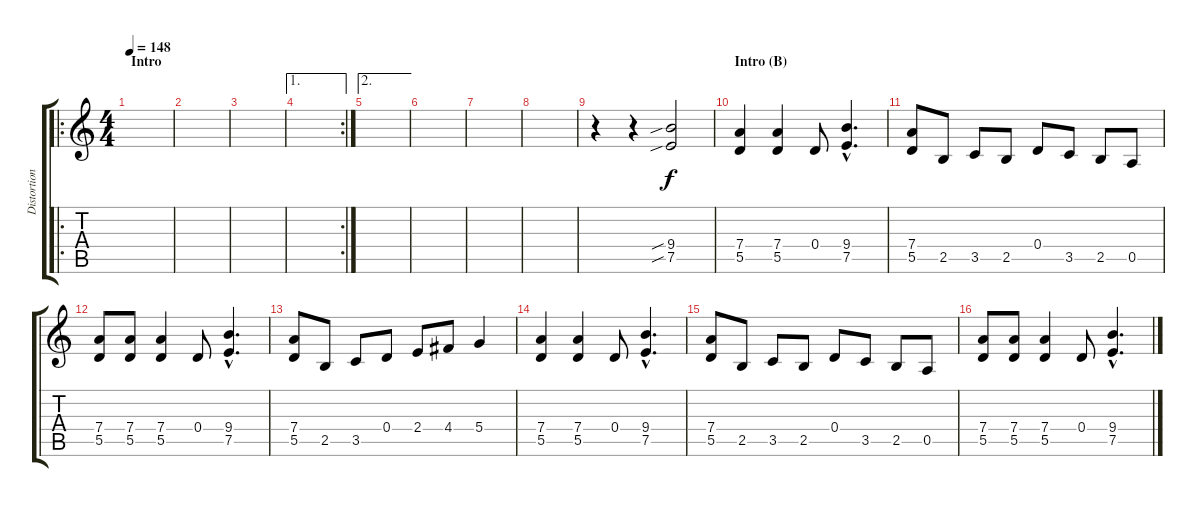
\track ("Distortion Guitar" "Distortion") {instrument distortionguitar}
\staff {score tabs}
\tuning (E4 B3 G3 D3 A2 E2) {hide}
\ro
\ts (4 4)
\section ("" "Intro")
\tempo 148
\clef g2
\ks c
|
|
|
\ae 1
\rc 2
|
\ae 2
|
|
|
|
r.4 r.4 (9.4{sib} 7.5{sib}).2 |
\section ("" "Intro (B)")
(7.4 5.5).4 (7.4 5.5).4 0.4.8 (9.4{hac} 7.5{hac}).4{d} |
(7.4 5.5).8 2.5.8 3.5.8 2.5.8 0.4.8 3.5.8 2.5.8 0.5.8 |
(7.4 5.5).8 (7.4 5.5).8 (7.4 5.5).4 0.4.8 (9.4{hac} 7.5{hac}).4{d} |
(7.4 5.5).8 2.5.8 3.5.8 0.4.8 2.4.8 4.4.8 5.4.4 |
(7.4 5.5).4 (7.4 5.5).4 0.4.8 (9.4{hac} 7.5{hac}).4{d} |
(7.4 5.5).8 2.5.8 3.5.8 2.5.8 0.4.8 3.5.8 2.5.8 0.5.8 |
(7.4 5.5).8 (7.4 5.5).8 (7.4 5.5).4 0.4.8 (9.4{hac} 7.5{hac}).4{d}
